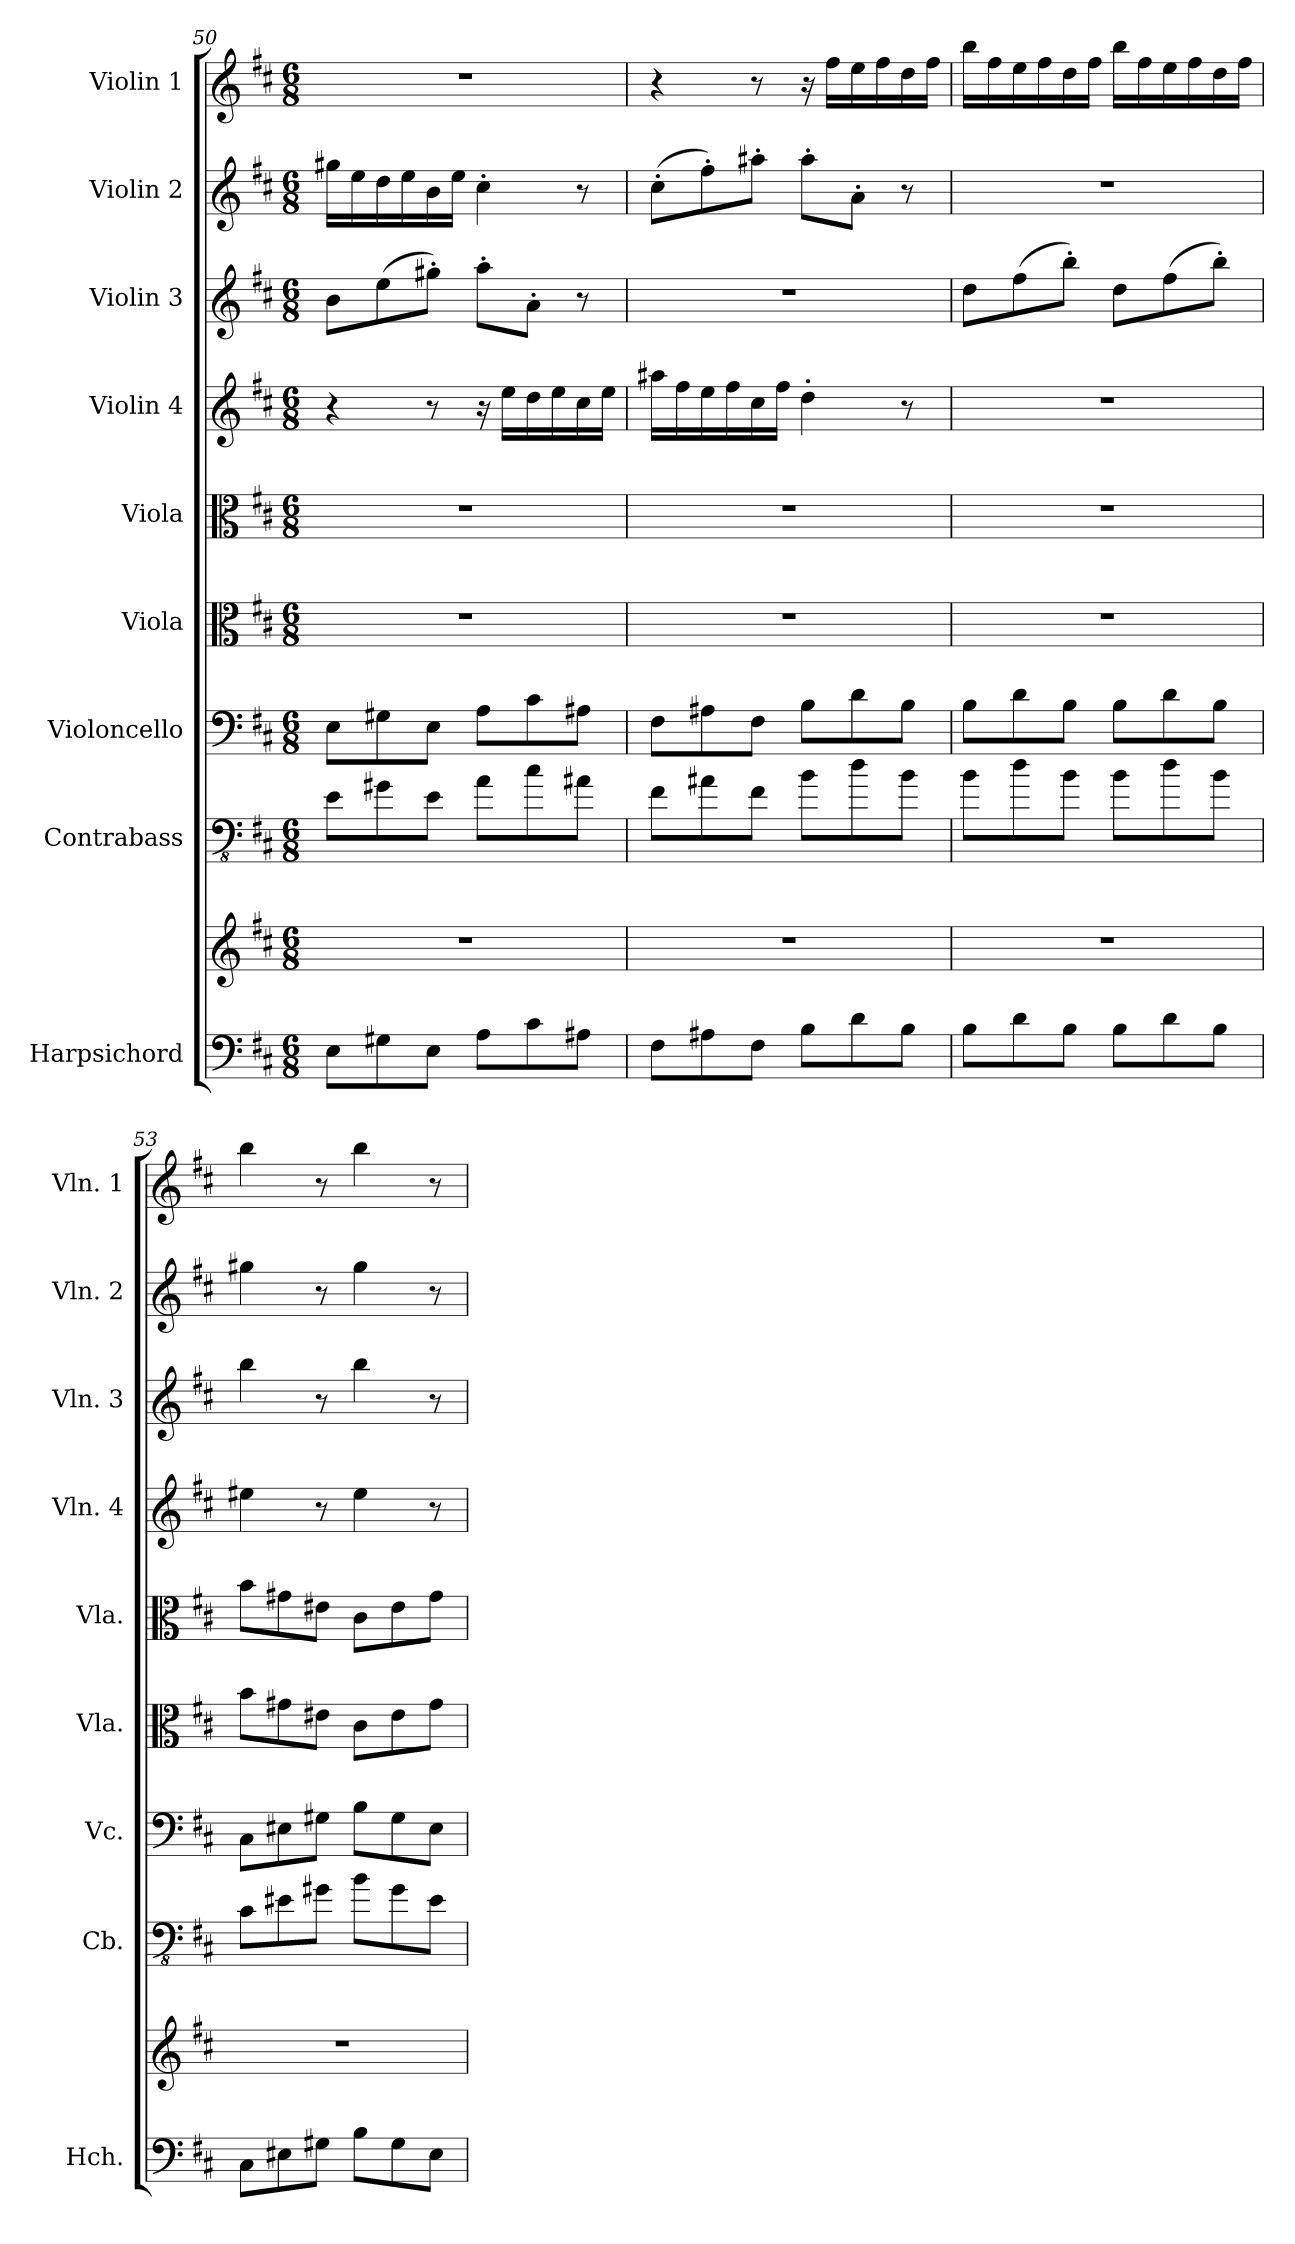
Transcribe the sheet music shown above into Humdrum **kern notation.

**kern	**kern	**kern	**kern	**kern	**kern	**kern	**kern	**kern	**kern
*part9	*part9	*part8	*part7	*part6	*part5	*part4	*part3	*part2	*part1
*staff10	*staff9	*staff8	*staff7	*staff6	*staff5	*staff4	*staff3	*staff2	*staff1
*I"Harpsichord	*	*I"Contrabass	*I"Violoncello	*I"Viola	*I"Viola	*I"Violin 4	*I"Violin 3	*I"Violin 2	*I"Violin 1
*I'Hch.	*	*I'Cb.	*I'Vc.	*I'Vla.	*I'Vla.	*I'Vln. 4	*I'Vln. 3	*I'Vln. 2	*I'Vln. 1
!!LO:PB:g=z
*clefF4	*clefG2	*clefFv4	*clefF4	*clefC3	*clefC3	*clefG2	*clefG2	*clefG2	*clefG2
*	*	*ITrd7c12	*	*	*	*	*	*	*
*k[f#c#]	*k[f#c#]	*k[f#c#]	*k[f#c#]	*k[f#c#]	*k[f#c#]	*k[f#c#]	*k[f#c#]	*k[f#c#]	*k[f#c#]
*M6/8	*M6/8	*M6/8	*M6/8	*M6/8	*M6/8	*M6/8	*M6/8	*M6/8	*M6/8
=50	=50	=50	=50	=50	=50	=50	=50	=50	=50
8E\L	2.r	8EE\L	8E\L	2.r	2.r	4r	8b\L	16gg#X\LL	2.r
.	.	.	.	.	.	.	.	16ee\	.
8G#X\	.	8GG#X\	8G#X\	.	.	.	(>8ee\	16dd\	.
.	.	.	.	.	.	.	.	16ee\	.
8E\J	.	8EE\J	8E\J	.	.	8r	8gg#X'\J)	16b\	.
.	.	.	.	.	.	.	.	16ee\JJ	.
8A\L	.	8AA\L	8A\L	.	.	16r	8aa'\L	4cc#'\	.
.	.	.	.	.	.	16ee\LL	.	.	.
8c#\	.	8C#\	8c#\	.	.	16dd\	8a'\J	.	.
.	.	.	.	.	.	16ee\	.	.	.
8A#X\J	.	8AA#X\J	8A#X\J	.	.	16cc#\	8r	8r	.
.	.	.	.	.	.	16ee\JJ	.	.	.
=51	=51	=51	=51	=51	=51	=51	=51	=51	=51
8F#\L	2.r	8FF#\L	8F#\L	2.r	2.r	16aa#X\LL	2.r	(>8cc#'\L	4r
.	.	.	.	.	.	16ff#\	.	.	.
8A#X\	.	8AA#X\	8A#X\	.	.	16ee\	.	8ff#'\)	.
.	.	.	.	.	.	16ff#\	.	.	.
8F#\J	.	8FF#\J	8F#\J	.	.	16cc#\	.	8aa#X'\J	8r
.	.	.	.	.	.	16ff#\JJ	.	.	.
8B\L	.	8BB\L	8B\L	.	.	4dd'\	.	8aa#'\L	16r
.	.	.	.	.	.	.	.	.	16ff#\LL
8d\	.	8D\	8d\	.	.	.	.	8a'\J	16ee\
.	.	.	.	.	.	.	.	.	16ff#\
8B\J	.	8BB\J	8B\J	.	.	8r	.	8r	16dd\
.	.	.	.	.	.	.	.	.	16ff#\JJ
=52	=52	=52	=52	=52	=52	=52	=52	=52	=52
8B\L	2.r	8BB\L	8B\L	2.r	2.r	2.r	8dd\L	2.r	16bb\LL
.	.	.	.	.	.	.	.	.	16ff#\
8d\	.	8D\	8d\	.	.	.	(>8ff#\	.	16ee\
.	.	.	.	.	.	.	.	.	16ff#\
8B\J	.	8BB\J	8B\J	.	.	.	8bb'\J)	.	16dd\
.	.	.	.	.	.	.	.	.	16ff#\JJ
8B\L	.	8BB\L	8B\L	.	.	.	8dd\L	.	16bb\LL
.	.	.	.	.	.	.	.	.	16ff#\
8d\	.	8D\	8d\	.	.	.	(>8ff#\	.	16ee\
.	.	.	.	.	.	.	.	.	16ff#\
8B\J	.	8BB\J	8B\J	.	.	.	8bb'\J)	.	16dd\
.	.	.	.	.	.	.	.	.	16ff#\JJ
=53	=53	=53	=53	=53	=53	=53	=53	=53	=53
8C#\L	2.r	8CC#\L	8C#\L	8b\L	8b\L	4ee#X\	4bb\	4gg#X\	4bb\
8E#X\	.	8EE#X\	8E#X\	8g#X\	8g#X\	.	.	.	.
8G#X\J	.	8GG#X\J	8G#X\J	8e#X\J	8e#X\J	8r	8r	8r	8r
8B\L	.	8BB\L	8B\L	8c#\L	8c#\L	4ee#\	4bb\	4gg#\	4bb\
8G#\	.	8GG#\	8G#\	8e#\	8e#\	.	.	.	.
8E#\J	.	8EE#\J	8E#\J	8g#\J	8g#\J	8r	8r	8r	8r
=	=	=	=	=	=	=	=	=	=
*-	*-	*-	*-	*-	*-	*-	*-	*-	*-
